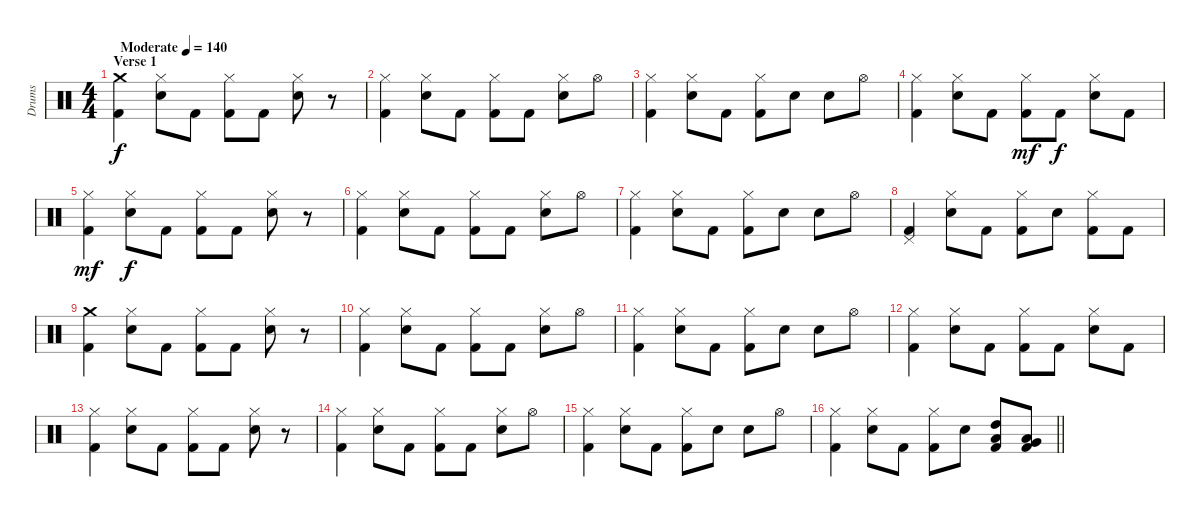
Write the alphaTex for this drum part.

\track ("Drums" "Drums") {instrument percussion}
\staff {score}
\articulation defaults
\ts (4 4)
\section ("" "Verse 1")
\tempo (140 "Moderate")
\clef neutral
\ks c
("Crash medium (hit)" "Kick (hit) 2").4{dy f} ("Hi-Hat (closed)" "Electric Snare (hit)").8 "Kick (hit) 2".8 ("Hi-Hat (closed)" "Kick (hit) 2").8 "Kick (hit) 2".8 ("Hi-Hat (closed)" "Electric Snare (hit)").8 r.8 |
("Hi-Hat (closed)" "Kick (hit) 2").4 ("Hi-Hat (closed)" "Electric Snare (hit)").8 "Kick (hit) 2".8 ("Hi-Hat (closed)" "Kick (hit) 2").8 "Kick (hit) 2".8 ("Hi-Hat (closed)" "Electric Snare (hit)").8 "Hi-Hat (open)".8 |
("Hi-Hat (closed)" "Kick (hit) 2").4 ("Hi-Hat (closed)" "Electric Snare (hit)").8 "Kick (hit) 2".8 ("Hi-Hat (closed)" "Kick (hit) 2").8 "Electric Snare (hit)".8 "Electric Snare (hit)".8 "Hi-Hat (open)".8 |
("Hi-Hat (closed)" "Kick (hit) 2").4 ("Hi-Hat (closed)" "Electric Snare (hit)").8 "Kick (hit) 2".8 ("Hi-Hat (closed)" "Kick (hit) 2").8{dy mf} "Kick (hit) 2".8{dy f} ("Hi-Hat (closed)" "Electric Snare (hit)").8 "Kick (hit) 2".8 |
("Hi-Hat (closed)" "Kick (hit) 2").4{dy mf} ("Hi-Hat (closed)" "Electric Snare (hit)").8{dy f} "Kick (hit) 2".8 ("Hi-Hat (closed)" "Kick (hit) 2").8 "Kick (hit) 2".8 ("Hi-Hat (closed)" "Electric Snare (hit)").8 r.8 |
("Hi-Hat (closed)" "Kick (hit) 2").4 ("Hi-Hat (closed)" "Electric Snare (hit)").8 "Kick (hit) 2".8 ("Hi-Hat (closed)" "Kick (hit) 2").8 "Kick (hit) 2".8 ("Hi-Hat (closed)" "Electric Snare (hit)").8 "Hi-Hat (open)".8 |
("Hi-Hat (closed)" "Kick (hit) 2").4 ("Hi-Hat (closed)" "Electric Snare (hit)").8 "Kick (hit) 2".8 ("Hi-Hat (closed)" "Kick (hit) 2").8 "Electric Snare (hit)".8 "Electric Snare (hit)".8 "Hi-Hat (open)".8 |
("Pedal Hi-Hat (hit)" "Kick (hit) 2").4 ("Hi-Hat (closed)" "Electric Snare (hit)").8 "Kick (hit) 2".8 ("Hi-Hat (closed)" "Kick (hit) 2").8 "Electric Snare (hit)".8 ("Hi-Hat (closed)" "Kick (hit) 2").8 "Kick (hit) 2".8 |
("Crash medium (hit)" "Kick (hit) 2").4 ("Hi-Hat (closed)" "Electric Snare (hit)").8 "Kick (hit) 2".8 ("Hi-Hat (closed)" "Kick (hit) 2").8 "Kick (hit) 2".8 ("Hi-Hat (closed)" "Electric Snare (hit)").8 r.8 |
("Hi-Hat (closed)" "Kick (hit) 2").4 ("Hi-Hat (closed)" "Electric Snare (hit)").8 "Kick (hit) 2".8 ("Hi-Hat (closed)" "Kick (hit) 2").8 "Kick (hit) 2".8 ("Hi-Hat (closed)" "Electric Snare (hit)").8 "Hi-Hat (open)".8 |
("Hi-Hat (closed)" "Kick (hit) 2").4 ("Hi-Hat (closed)" "Electric Snare (hit)").8 "Kick (hit) 2".8 ("Hi-Hat (closed)" "Kick (hit) 2").8 "Electric Snare (hit)".8 "Electric Snare (hit)".8 "Hi-Hat (open)".8 |
("Hi-Hat (closed)" "Kick (hit) 2").4 ("Hi-Hat (closed)" "Electric Snare (hit)").8 "Kick (hit) 2".8 ("Hi-Hat (closed)" "Kick (hit) 2").8 "Kick (hit) 2".8 ("Hi-Hat (closed)" "Electric Snare (hit)").8 "Kick (hit) 2".8 |
("Hi-Hat (closed)" "Kick (hit) 2").4 ("Hi-Hat (closed)" "Electric Snare (hit)").8 "Kick (hit) 2".8 ("Hi-Hat (closed)" "Kick (hit) 2").8 "Kick (hit) 2".8 ("Hi-Hat (closed)" "Electric Snare (hit)").8 r.8 |
("Hi-Hat (closed)" "Kick (hit) 2").4 ("Hi-Hat (closed)" "Electric Snare (hit)").8 "Kick (hit) 2".8 ("Hi-Hat (closed)" "Kick (hit) 2").8 "Kick (hit) 2".8 ("Hi-Hat (closed)" "Electric Snare (hit)").8 "Hi-Hat (open)".8 |
("Hi-Hat (closed)" "Kick (hit) 2").4 ("Hi-Hat (closed)" "Electric Snare (hit)").8 "Kick (hit) 2".8 ("Hi-Hat (closed)" "Kick (hit) 2").8 "Electric Snare (hit)".8 "Electric Snare (hit)".8 "Hi-Hat (open)".8 |
\barLineRight lightlight
("Hi-Hat (closed)" "Kick (hit) 2").4 ("Hi-Hat (closed)" "Electric Snare (hit)").8 "Kick (hit) 2".8 ("Hi-Hat (closed)" "Kick (hit) 2").8 "Electric Snare (hit)".8 ("High Tom (hit)" "Low Tom (hit)" "Kick (hit) 2").8 ("Very Low Tom (hit)" "Low Floor Tom (hit)" "Kick (hit) 2").8
